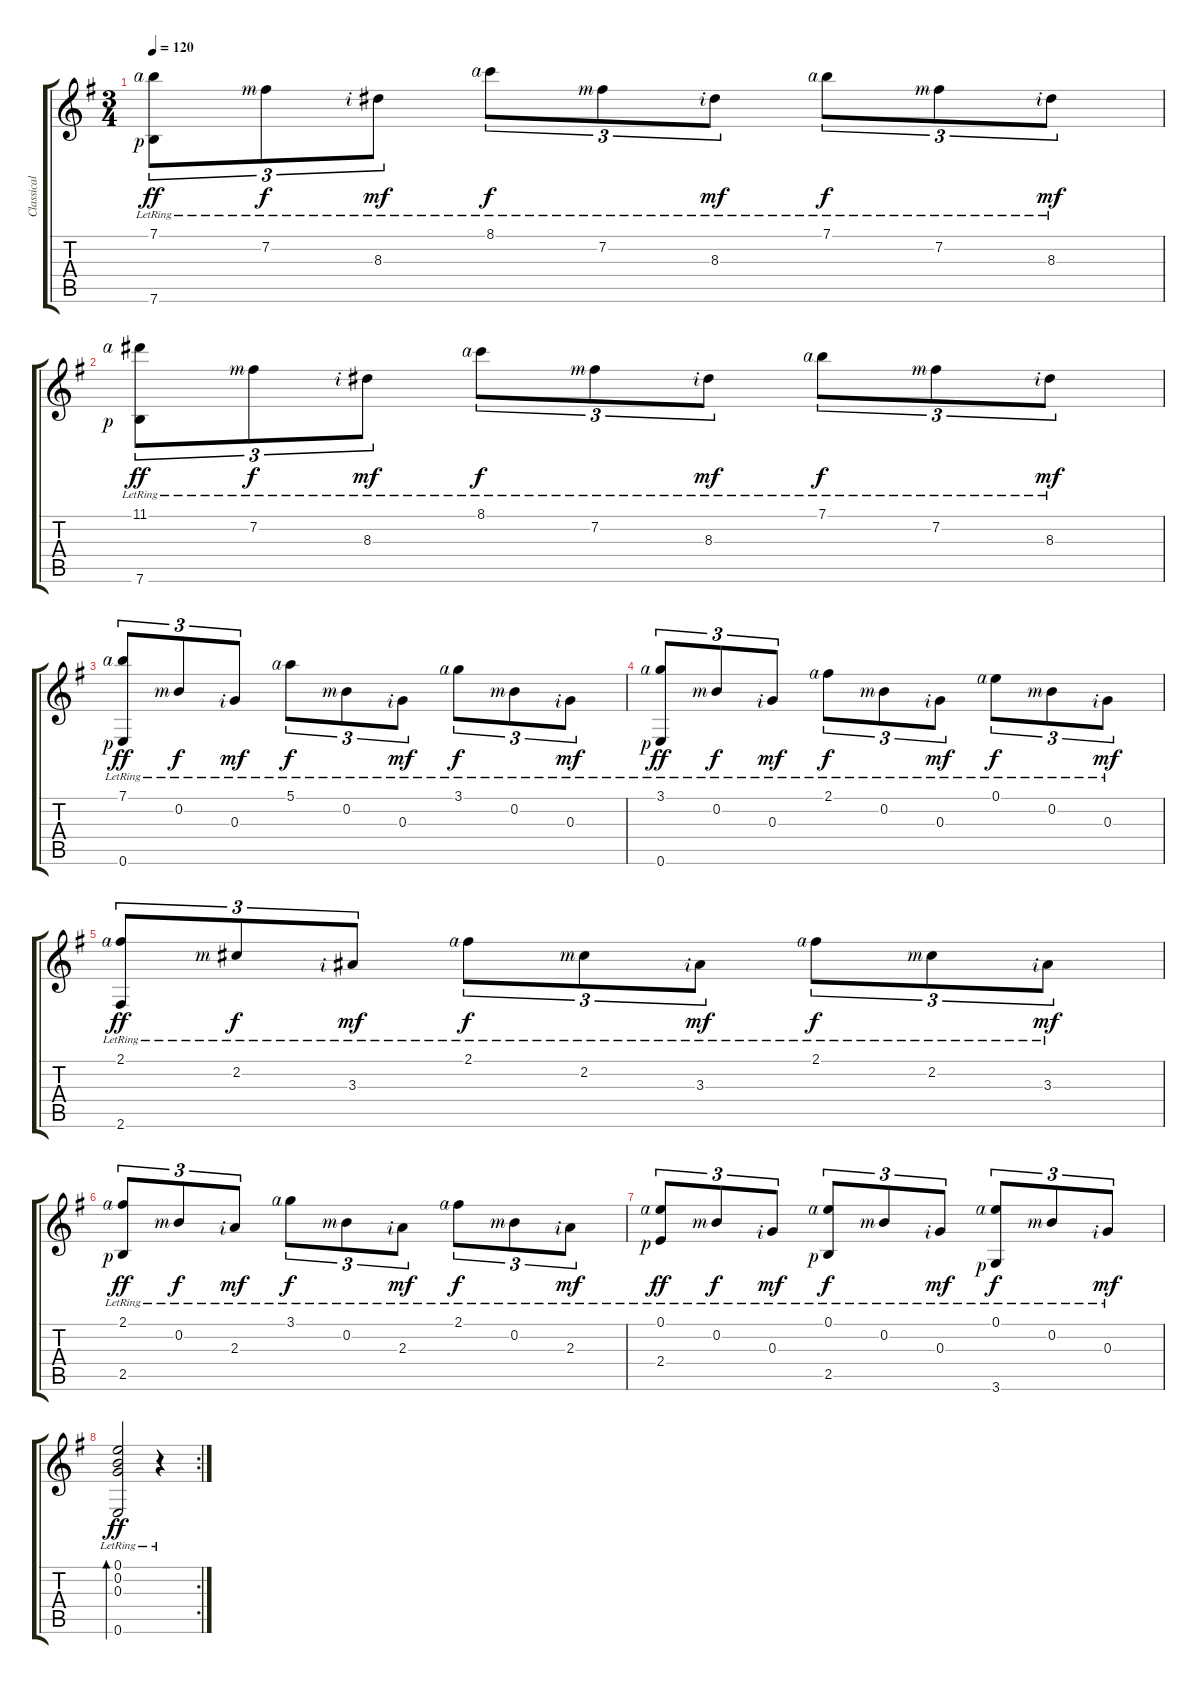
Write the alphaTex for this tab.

\track ("Classical Guitar" "Classical ") {instrument acousticguitarnylon}
\staff {score tabs}
\tuning (E4 B3 G3 D3 A2 E2) {hide}
\ts (3 4)
\tempo 120
\clef g2
\ks eminor
(7.1{lr rf 4} 7.6{lr rf 1}).8{tu (3 2) dy ff} 7.2{lr rf 3}.8{tu (3 2) dy f} 8.3{lr rf 2}.8{tu (3 2) dy mf} 8.1{lr rf 4}.8{tu (3 2) dy f} 7.2{lr rf 3}.8{tu (3 2)} 8.3{lr rf 2}.8{tu (3 2) dy mf} 7.1{lr rf 4}.8{tu (3 2) dy f} 7.2{lr rf 3}.8{tu (3 2)} 8.3{lr rf 2}.8{tu (3 2) dy mf} |
(11.1{lr rf 4} 7.6{lr rf 1}).8{tu (3 2) dy ff} 7.2{lr rf 3}.8{tu (3 2) dy f} 8.3{lr rf 2}.8{tu (3 2) dy mf} 8.1{lr rf 4}.8{tu (3 2) dy f} 7.2{lr rf 3}.8{tu (3 2)} 8.3{lr rf 2}.8{tu (3 2) dy mf} 7.1{lr rf 4}.8{tu (3 2) dy f} 7.2{lr rf 3}.8{tu (3 2)} 8.3{lr rf 2}.8{tu (3 2) dy mf} |
(7.1{lr rf 4} 0.6{lr rf 1}).8{tu (3 2) dy ff} 0.2{lr rf 3}.8{tu (3 2) dy f} 0.3{lr rf 2}.8{tu (3 2) dy mf} 5.1{lr rf 4}.8{tu (3 2) dy f} 0.2{lr rf 3}.8{tu (3 2)} 0.3{lr rf 2}.8{tu (3 2) dy mf} 3.1{lr rf 4}.8{tu (3 2) dy f} 0.2{lr rf 3}.8{tu (3 2)} 0.3{lr rf 2}.8{tu (3 2) dy mf} |
(3.1{lr rf 4} 0.6{lr rf 1}).8{tu (3 2) dy ff} 0.2{lr rf 3}.8{tu (3 2) dy f} 0.3{lr rf 2}.8{tu (3 2) dy mf} 2.1{lr rf 4}.8{tu (3 2) dy f} 0.2{lr rf 3}.8{tu (3 2)} 0.3{lr rf 2}.8{tu (3 2) dy mf} 0.1{lr rf 4}.8{tu (3 2) dy f} 0.2{lr rf 3}.8{tu (3 2)} 0.3{lr rf 2}.8{tu (3 2) dy mf} |
(2.1{lr rf 4} 2.6).8{tu (3 2) dy ff} 2.2{lr rf 3}.8{tu (3 2) dy f} 3.3{lr rf 2}.8{tu (3 2) dy mf} 2.1{lr rf 4}.8{tu (3 2) dy f} 2.2{lr rf 3}.8{tu (3 2)} 3.3{lr rf 2}.8{tu (3 2) dy mf} 2.1{lr rf 4}.8{tu (3 2) dy f} 2.2{lr rf 3}.8{tu (3 2)} 3.3{lr rf 2}.8{tu (3 2) dy mf} |
(2.1{lr rf 4} 2.5{lr rf 1}).8{tu (3 2) dy ff} 0.2{lr rf 3}.8{tu (3 2) dy f} 2.3{lr rf 2}.8{tu (3 2) dy mf} 3.1{lr rf 4}.8{tu (3 2) dy f} 0.2{lr rf 3}.8{tu (3 2)} 2.3{lr rf 2}.8{tu (3 2) dy mf} 2.1{lr rf 4}.8{tu (3 2) dy f} 0.2{lr rf 3}.8{tu (3 2)} 2.3{lr rf 2}.8{tu (3 2) dy mf} |
(0.1{lr rf 4} 2.4{lr rf 1}).8{tu (3 2) dy ff} 0.2{lr rf 3}.8{tu (3 2) dy f} 0.3{lr rf 2}.8{tu (3 2) dy mf} (0.1{lr rf 4} 2.5{lr rf 1}).8{tu (3 2) dy f} 0.2{lr rf 3}.8{tu (3 2)} 0.3{lr rf 2}.8{tu (3 2) dy mf} (0.1{lr rf 4} 3.6{lr rf 1}).8{tu (3 2) dy f} 0.2{lr rf 3}.8{tu (3 2)} 0.3{lr rf 2}.8{tu (3 2) dy mf} |
\rc 2
(0.1{lr} 0.2{lr} 0.3{lr} 0.6{lr}).2{bd 240 dy ff} r.4
